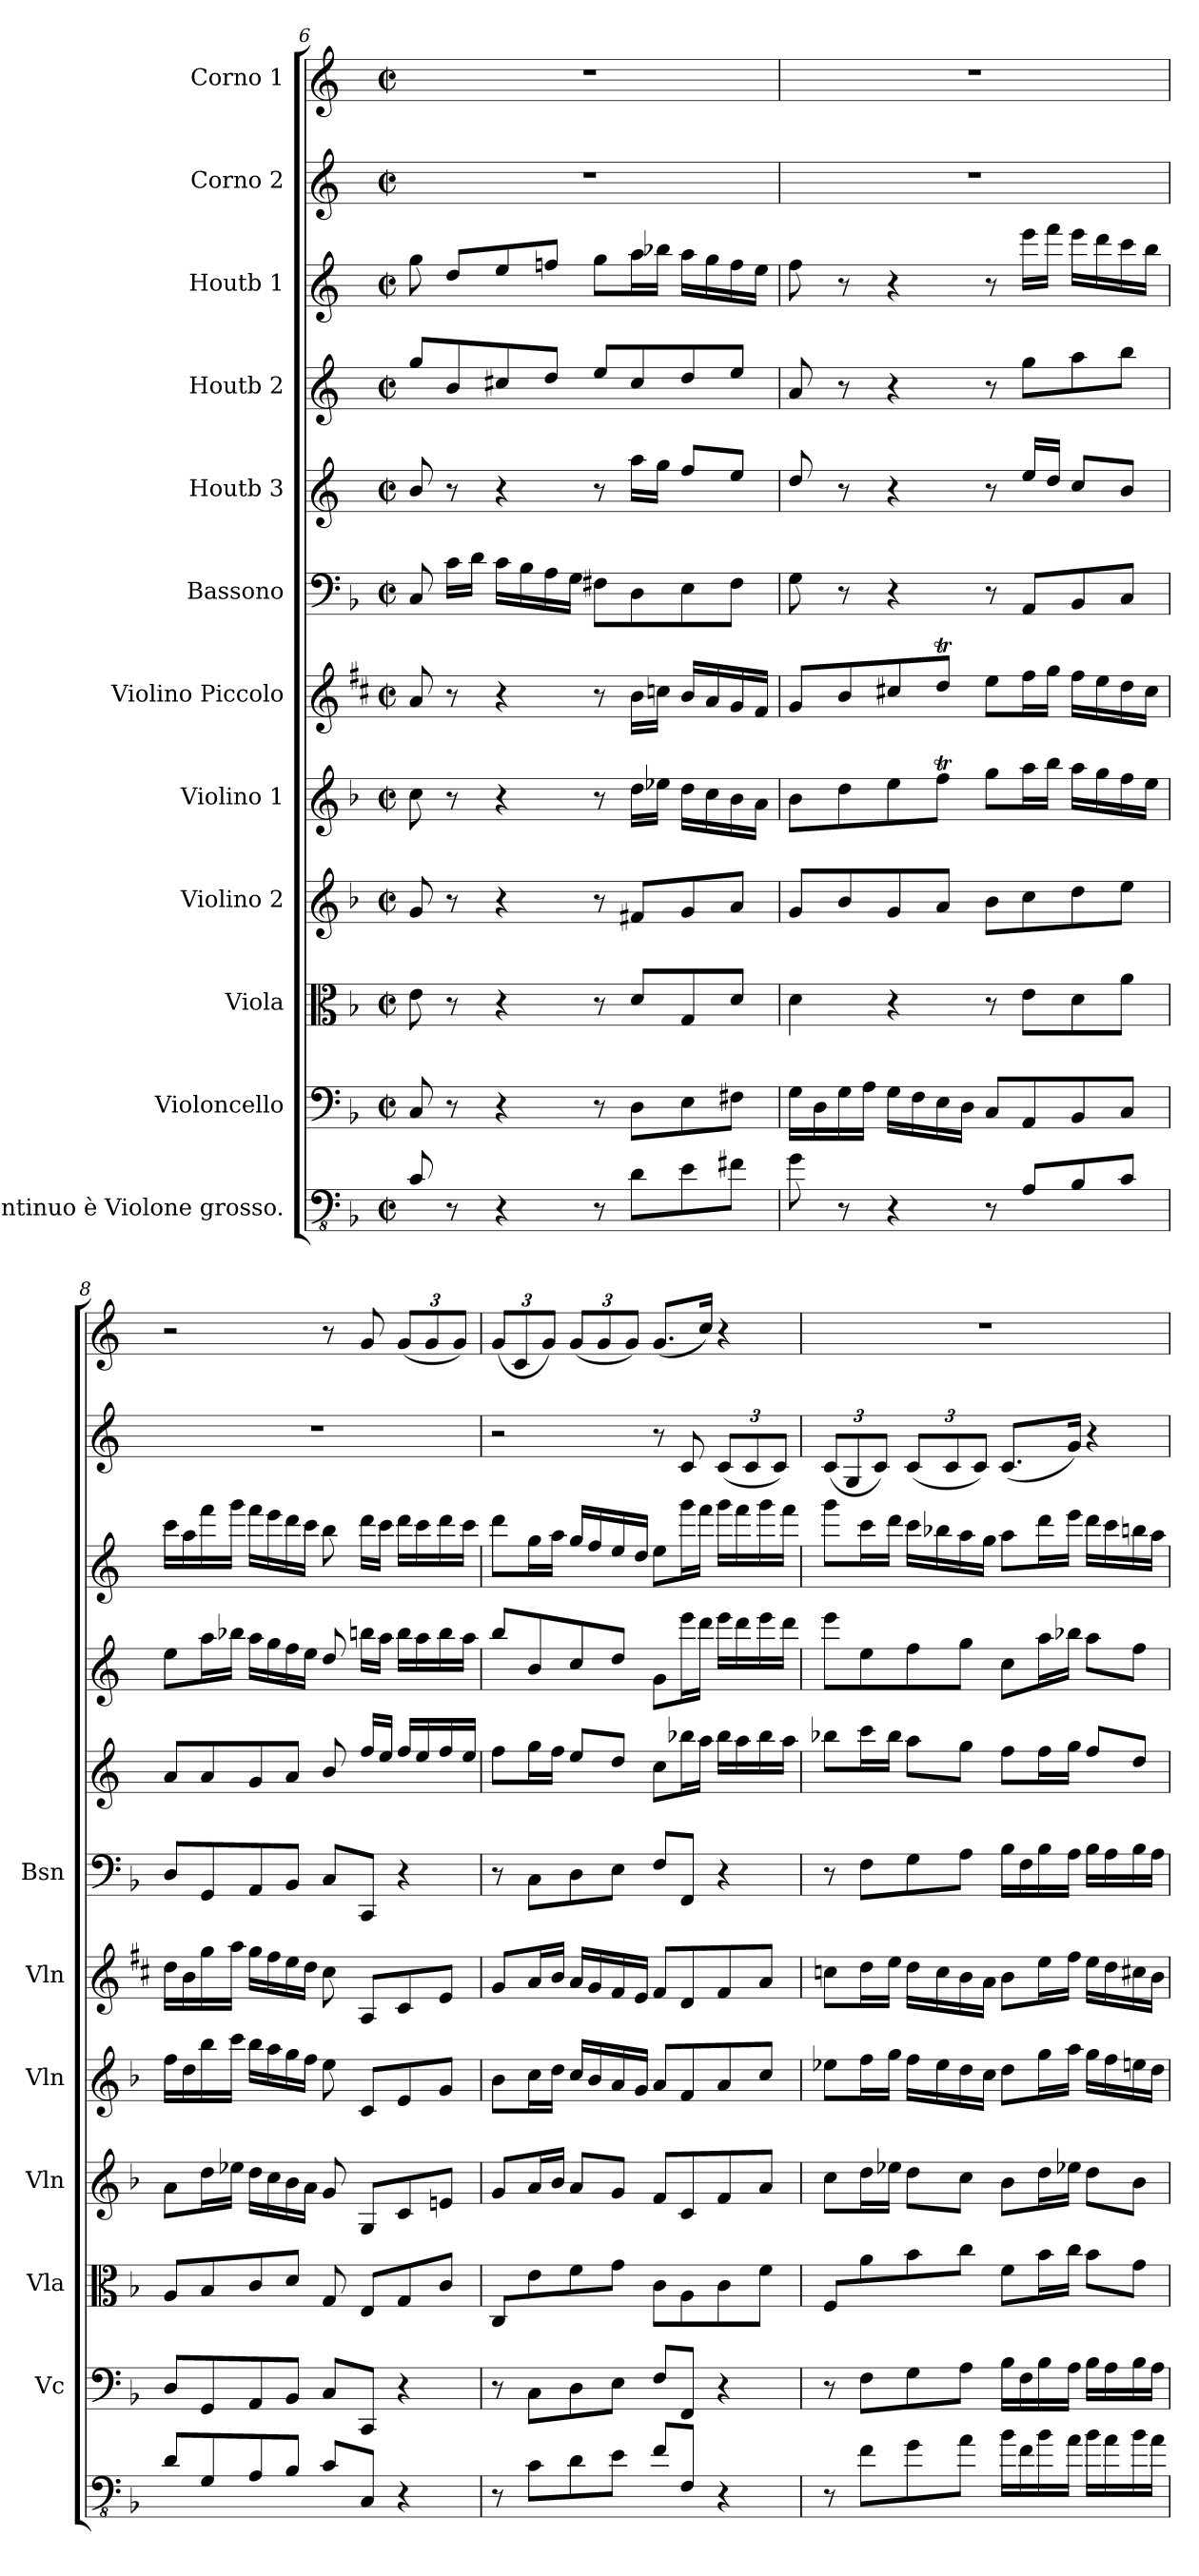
**kern	**kern	**kern	**kern	**kern	**kern	**kern	**kern	**kern	**kern	**kern	**kern
*part12	*part11	*part10	*part9	*part8	*part7	*part6	*part5	*part4	*part3	*part2	*part1
*staff12	*staff11	*staff10	*staff9	*staff8	*staff7	*staff6	*staff5	*staff4	*staff3	*staff2	*staff1
*I"Continuo è Violone grosso.	*I"Violoncello	*I"Viola	*I"Violino 2	*I"Violino 1	*I"Violino Piccolo	*I"Bassono	*I"Houtb 3	*I"Houtb 2	*I"Houtb 1	*I"Corno 2	*I"Corno 1
*	*I'Vc	*I'Vla	*I'Vln	*I'Vln	*I'Vln	*I'Bsn	*	*	*	*	*
!!LO:PB:g=z
*clefFv4	*clefF4	*clefC3	*clefG2	*clefG2	*clefG2	*clefF4	*clefG2	*clefG2	*clefG2	*clefG2	*clefG2
*ITrd7c12	*	*	*	*	*ITrd-2c-3	*	*ITrd4c7	*ITrd4c7	*ITrd4c7	*ITrd4c7	*ITrd4c7
*k[b-]	*k[b-]	*k[b-]	*k[b-]	*k[b-]	*k[b-]	*k[b-]	*k[b-]	*k[b-]	*k[b-]	*k[b-]	*k[b-]
*M2/2	*M2/2	*M2/2	*M2/2	*M2/2	*M2/2	*M2/2	*M2/2	*M2/2	*M2/2	*M2/2	*M2/2
*met(c|)	*met(c|)	*met(c|)	*met(c|)	*met(c|)	*met(c|)	*met(c|)	*met(c|)	*met(c|)	*met(c|)	*met(c|)	*met(c|)
=6	=6	=6	=6	=6	=6	=6	=6	=6	=6	=6	=6
8CC/	8C/	8e\	8g/	8cc\	8cc/	8C/	8e/	8cc/L	8cc\	1r	1r
8r	8r	8r	8r	8r	8r	16c\LL	8r	8e/	8g/L	.	.
.	.	.	.	.	.	16d\JJ	.	.	.	.	.
4r	4r	4r	4r	4r	4r	16c\LL	4r	8f#X/	8a/	.	.
.	.	.	.	.	.	16B-\	.	.	.	.	.
.	.	.	.	.	.	16A\	.	8g/J	8b-X/J	.	.
.	.	.	.	.	.	16G\JJ	.	.	.	.	.
8r	8r	8r	8r	8r	8r	8F#X\L	8r	8a/L	8cc\L	.	.
8DD\L	8D\L	8d/L	8f#X/L	16dd\LL	16dd\LL	8D\	16dd\LL	8f#/	16dd\L	.	.
.	.	.	.	16ee-X\JJ	16ee-X\JJ	.	16cc\JJ	.	16ee-X\JJ	.	.
8EE\	8E\	8G/	8g/	16dd\LL	16dd/LL	8E\	8b-/L	8g/	16dd\LL	.	.
.	.	.	.	16cc\	16cc/	.	.	.	16cc\	.	.
8FF#X\J	8F#X\J	8d/J	8a/J	16b-\	16b-/	8F#\J	8a/J	8a/J	16b-\	.	.
.	.	.	.	16a\JJ	16a/JJ	.	.	.	16a\JJ	.	.
=7	=7	=7	=7	=7	=7	=7	=7	=7	=7	=7	=7
8GG\	16G\LL	4d\	8g/L	8b-\L	8b-/L	8G\	8g/	8d/	8b-\	1r	1r
.	16D\	.	.	.	.	.	.	.	.	.	.
8r	16G\	.	8b-/	8dd\	8dd/	8r	8r	8r	8r	.	.
.	16A\JJ	.	.	.	.	.	.	.	.	.	.
4r	16G\LL	4r	8g/	8ee\	8een/	4r	4r	4r	4r	.	.
.	16F\	.	.	.	.	.	.	.	.	.	.
.	16E\	.	8a/J	8ffT\J	8ffT/J	.	.	.	.	.	.
.	16D\JJ	.	.	.	.	.	.	.	.	.	.
8r	8C/L	8r	8b-\L	8gg\L	8gg\L	8r	8r	8r	8r	.	.
8AAA/L	8AA/	8e\L	8cc\	16aa\L	16aa\L	8AA/L	16a/LL	8cc\L	16aa\LL	.	.
.	.	.	.	16bb-\JJ	16bb-\JJ	.	16g/JJ	.	16bb-\JJ	.	.
8BBB-/	8BB-/	8d\	8dd\	16aa\LL	16aa\LL	8BB-/	8f/L	8dd\	16aa\LL	.	.
.	.	.	.	16gg\	16gg\	.	.	.	16gg\	.	.
8CC/J	8C/J	8a\J	8ee\J	16ff\	16ff\	8C/J	8e/J	8ee\J	16ff\	.	.
.	.	.	.	16ee\JJ	16ee\JJ	.	.	.	16ee\JJ	.	.
=8	=8	=8	=8	=8	=8	=8	=8	=8	=8	=8	=8
8DD/L	8D/L	8A/L	8a\L	16ff\LL	16ff\LL	8D/L	8d/L	8a\L	16ff\LL	1r	2r
.	.	.	.	16dd\	16dd\	.	.	.	16dd\	.	.
8GGG/	8GG/	8B-/	16dd\L	16bb-\	16bb-\	8GG/	8d/	16dd\L	16bb-\	.	.
.	.	.	16ee-X\JJ	16ccc\JJ	16ccc\JJ	.	.	16ee-X\JJ	16ccc\JJ	.	.
8AAA/	8AA/	8c/	16dd\LL	16bb-\LL	16bb-\LL	8AA/	8c/	16dd\LL	16bb-\LL	.	.
.	.	.	16cc\	16aa\	16aa\	.	.	16cc\	16aa\	.	.
8BBB-/J	8BB-/J	8d/J	16b-\	16gg\	16gg\	8BB-/J	8d/J	16b-\	16gg\	.	.
.	.	.	16a\JJ	16ff\JJ	16ff\JJ	.	.	16a\JJ	16ff\JJ	.	.
8CC/L	8C/L	8G/	8g/	8ee\	8ee\	8C/L	8e/	8g/	8ee\	.	8r
8CCC/J	8CC/J	8E/L	8G/L	8c/L	8c/L	8CC/J	16b-/LL	16een\LL	16gg\LL	.	8c/
.	.	.	.	.	.	.	16a/JJ	16dd\JJ	16ff\JJ	.	.
*	*	*	*	*	*	*	*	*	*	*	*Xbrackettup
4r	4r	8G/	8c/	8e/	8e/	4r	16b-/LL	16ee\LL	16gg\LL	.	(12c/L
.	.	.	.	.	.	.	16a/	16dd\	16ff\	.	.
.	.	.	.	.	.	.	.	.	.	.	12c/
.	.	8c/J	8en/J	8g/J	8g/J	.	16b-/	16ee\	16gg\	.	.
.	.	.	.	.	.	.	.	.	.	.	12c/J)
.	.	.	.	.	.	.	16a/JJ	16dd\JJ	16ff\JJ	.	.
=9	=9	=9	=9	=9	=9	=9	=9	=9	=9	=9	=9
8r	8r	8C/L	8g/L	8b-\L	8b-/L	8r	8b-\L	8ee/L	8gg\L	2r	(12c/L
.	.	.	.	.	.	.	.	.	.	.	12F/
8CC\L	8C\L	8e\	16a/L	16cc\L	16cc/L	8C\L	16cc\L	8e/	16cc\L	.	.
.	.	.	.	.	.	.	.	.	.	.	12c/J)
.	.	.	16b-/JJ	16dd\JJ	16dd/JJ	.	16b-\JJ	.	16dd\JJ	.	.
8DD\	8D\	8f\	8a/L	16cc/LL	16cc/LL	8D\	8a/L	8f/	16cc/LL	.	(12c/L
.	.	.	.	16b-/	16b-/	.	.	.	16b-/	.	.
.	.	.	.	.	.	.	.	.	.	.	12c/
8EE\J	8E\J	8g\J	8g/J	16a/	16a/	8E\J	8g/J	8g/J	16a/	.	.
.	.	.	.	.	.	.	.	.	.	.	12c/J)
.	.	.	.	16g/JJ	16g/JJ	.	.	.	16g/JJ	.	.
8FF/L	8F/L	8c\L	8f/L	8a/L	8a/L	8F/L	8f\L	8c/L	8a\L	8r	(8.c/L
8FFF/J	8FF/J	8A\	8c/	8f/	8f/	8FF/J	16ee-X\L	16aa\L	16ccc\L	8F/	.
.	.	.	.	.	.	.	16dd\JJ	16gg\JJ	16bb-\JJ	.	16f/Jk)
*	*	*	*	*	*	*	*	*	*	*Xbrackettup	*
4r	4r	8c\	8f/	8a/	8a/	4r	16ee-\LL	16aa\LL	16ccc\LL	(12F/L	4r
.	.	.	.	.	.	.	16dd\	16gg\	16bb-\	.	.
.	.	.	.	.	.	.	.	.	.	12F/	.
.	.	8f\J	8a/J	8cc/J	8cc/J	.	16ee-\	16aa\	16ccc\	.	.
.	.	.	.	.	.	.	.	.	.	12F/J)	.
.	.	.	.	.	.	.	16dd\JJ	16gg\JJ	16bb-\JJ	.	.
=10	=10	=10	=10	=10	=10	=10	=10	=10	=10	=10	=10
8r	8r	8F/L	8cc\L	8ee-X\L	8ee-X\L	8r	8ee-X\L	8aa\L	8ccc\L	(12F/L	1r
.	.	.	.	.	.	.	.	.	.	12C/	.
8FF\L	8F\L	8a\	16dd\L	16ff\L	16ff\L	8F\L	16ff\L	8a\	16ff\L	.	.
.	.	.	.	.	.	.	.	.	.	12F/J)	.
.	.	.	16ee-X\JJ	16gg\JJ	16gg\JJ	.	16ee-\JJ	.	16gg\JJ	.	.
8GG\	8G\	8b-\	8dd\L	16ff\LL	16ff\LL	8G\	8dd\L	8b-\	16ff\LL	(12F/L	.
.	.	.	.	16ee-\	16ee-\	.	.	.	16ee-X\	.	.
.	.	.	.	.	.	.	.	.	.	12F/	.
8AA\J	8A\J	8cc\J	8cc\J	16dd\	16dd\	8A\J	8cc\J	8cc\J	16dd\	.	.
.	.	.	.	.	.	.	.	.	.	12F/J)	.
.	.	.	.	16cc\JJ	16cc\JJ	.	.	.	16cc\JJ	.	.
16BB-\LL	16B-\LL	8f\L	8b-\L	8dd\L	8dd\L	16B-\LL	8b-\L	8f\L	8dd\L	(8.F/L	.
16FF\	16F\	.	.	.	.	16F\	.	.	.	.	.
16BB-\	16B-\	16b-\L	16dd\L	16gg\L	16gg\L	16B-\	16b-\L	16dd\L	16gg\L	.	.
16AA\JJ	16A\JJ	16cc\JJ	16ee-X\JJ	16aa\JJ	16aa\JJ	16A\JJ	16cc\JJ	16ee-X\JJ	16aa\JJ	16c/Jk)	.
16BB-\LL	16B-\LL	8b-\L	8dd\L	16gg\LL	16gg\LL	16B-\LL	8b-/L	8dd\L	16gg\LL	4r	.
16AA\	16A\	.	.	16ff\	16ff\	16A\	.	.	16ff\	.	.
16BB-\	16B-\	8g\J	8b-\J	16een\	16een\	16B-\	8g/J	8b-\J	16een\	.	.
16AA\JJ	16A\JJ	.	.	16dd\JJ	16dd\JJ	16A\JJ	.	.	16dd\JJ	.	.
=	=	=	=	=	=	=	=	=	=	=	=
*-	*-	*-	*-	*-	*-	*-	*-	*-	*-	*-	*-
